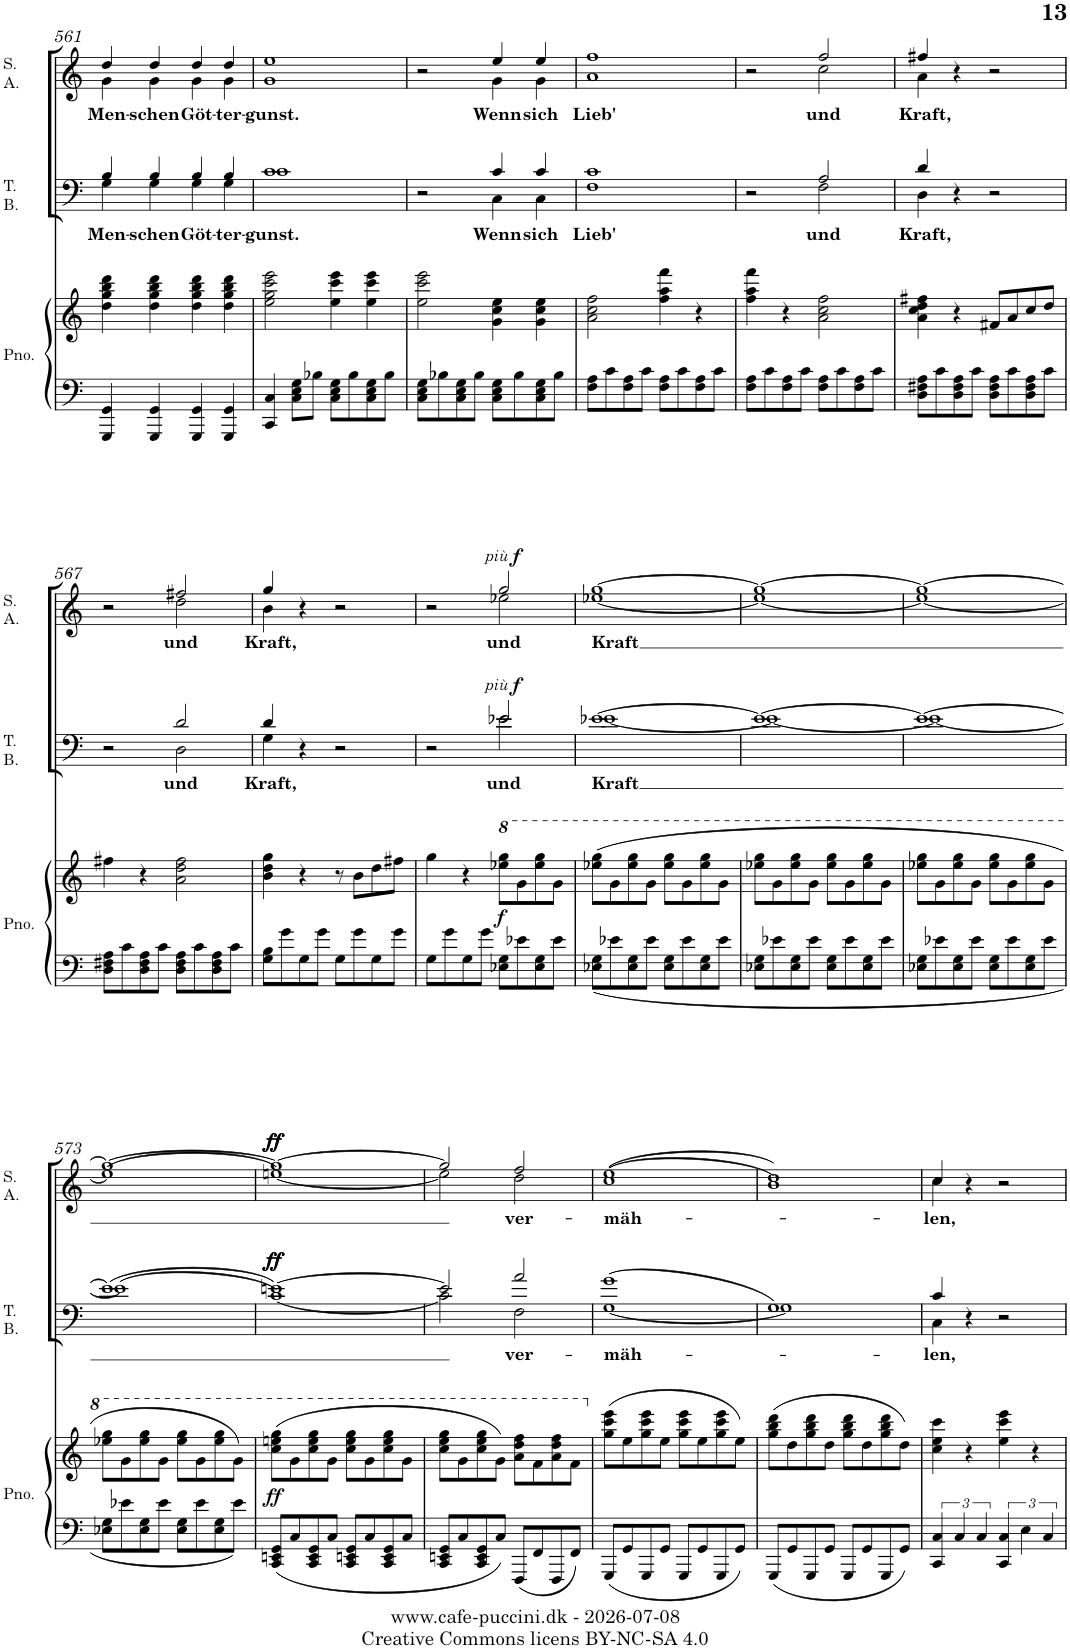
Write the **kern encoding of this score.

**kern	**kern	**dynam	**kern	**text	**dynam	**kern	**text	**dynam
*part3	*part3	*part3	*part2	*part2	*part2	*part1	*part1	*part1
*staff4	*staff3	*staff3/4	*staff2	*staff2	*staff2	*staff1	*staff1	*staff1
*I"Piano	*	*	*I"Tenor Bass	*	*	*I"Soprano Alto	*	*
*I'Pno.	*	*	*I'T. B.	*	*	*I'S. A.	*	*
!!LO:PB:g=z
*clefF4	*clefG2	*	*clefF4	*	*	*clefG2	*	*
*k[]	*k[]	*	*k[]	*	*	*k[]	*	*
*M2/2	*M2/2	*	*M2/2	*	*	*M2/2	*	*
*met(c|)	*met(c|)	*	*met(c|)	*	*	*met(c|)	*	*
=561	=561	=561	=561	=561	=561	=561	=561	=561
!	!	!	!	!LO:LY:b	!	!	!LO:LY:b	!
*	*	*	*^	*	*	*^	*	*
4GGG/ 4GG/	4dd\ 4gg\ 4bb\ 4ddd\	.	4B/	4G\	Men-	.	4dd/	4g\	Men-	.
!	!	!	!	!	!LO:LY:b	!	!	!	!LO:LY:b	!
4GGG/ 4GG/	4dd\ 4gg\ 4bb\ 4ddd\	.	4B/	4G\	-schen	.	4dd/	4g\	-schen	.
!	!	!	!	!	!LO:LY:b	!	!	!	!LO:LY:b	!
4GGG/ 4GG/	4dd\ 4gg\ 4bb\ 4ddd\	.	4B/	4G\	Göt-	.	4dd/	4g\	Göt-	.
!	!	!	!	!	!LO:LY:b	!	!	!	!LO:LY:b	!
4GGG/ 4GG/	4dd\ 4gg\ 4bb\ 4ddd\	.	4B/	4G\	-ter-	.	4dd/	4g\	-ter-	.
=562	=562	=562	=562	=562	=562	=562	=562	=562	=562	=562
!	!	!	!	!	!LO:LY:b	!	!	!	!LO:LY:b	!
4CC/ 4C/	2ee\ 2gg\ 2ccc\ 2eee\	.	1c	1c	-gunst.	.	1ee	1g	-gunst.	.
8C\ 8E\ 8G\L	.	.	.	.	.	.	.	.	.	.
8B-X\J	.	.	.	.	.	.	.	.	.	.
8C\ 8E\ 8G\L	4ee\ 4ccc\ 4eee\	.	.	.	.	.	.	.	.	.
8B-\	.	.	.	.	.	.	.	.	.	.
8C\ 8E\ 8G\	4ee\ 4ccc\ 4eee\	.	.	.	.	.	.	.	.	.
8B-\J	.	.	.	.	.	.	.	.	.	.
=563	=563	=563	=563	=563	=563	=563	=563	=563	=563	=563
8C\ 8E\ 8G\L	2ee\ 2ccc\ 2eee\	.	2r	2ryy	.	.	2r	2ryy	.	.
8B-X\	.	.	.	.	.	.	.	.	.	.
8C\ 8E\ 8G\	.	.	.	.	.	.	.	.	.	.
8B-\J	.	.	.	.	.	.	.	.	.	.
!	!	!	!	!	!LO:LY:b	!	!	!	!LO:LY:b	!
8C\ 8E\ 8G\L	4g\ 4cc\ 4ee\	.	4c/	4C\	Wenn	.	4ee/	4g\	Wenn	.
8B-\	.	.	.	.	.	.	.	.	.	.
!	!	!	!	!	!LO:LY:b	!	!	!	!LO:LY:b	!
8C\ 8E\ 8G\	4g\ 4cc\ 4ee\	.	4c/	4C\	sich	.	4ee/	4g\	sich	.
8B-\J	.	.	.	.	.	.	.	.	.	.
=564	=564	=564	=564	=564	=564	=564	=564	=564	=564	=564
!	!	!	!	!	!LO:LY:b	!	!	!	!LO:LY:b	!
8F\ 8A\L	2a\ 2cc\ 2ff\	.	1c	1F	Lieb'	.	1ff	1a	Lieb'	.
8c\	.	.	.	.	.	.	.	.	.	.
8F\ 8A\	.	.	.	.	.	.	.	.	.	.
8c\J	.	.	.	.	.	.	.	.	.	.
8F\ 8A\L	4ff\ 4aa\ 4fff\	.	.	.	.	.	.	.	.	.
8c\	.	.	.	.	.	.	.	.	.	.
8F\ 8A\	4r	.	.	.	.	.	.	.	.	.
8c\J	.	.	.	.	.	.	.	.	.	.
=565	=565	=565	=565	=565	=565	=565	=565	=565	=565	=565
8F\ 8A\L	4ff\ 4aa\ 4fff\	.	2r	2ryy	.	.	2r	2ryy	.	.
8c\	.	.	.	.	.	.	.	.	.	.
8F\ 8A\	4r	.	.	.	.	.	.	.	.	.
8c\J	.	.	.	.	.	.	.	.	.	.
!	!	!	!	!	!LO:LY:b	!	!	!	!LO:LY:b	!
8F\ 8A\L	2a\ 2cc\ 2ff\	.	2A/	2F\	und	.	2ff/	2cc\	und	.
8c\	.	.	.	.	.	.	.	.	.	.
8F\ 8A\	.	.	.	.	.	.	.	.	.	.
8c\J	.	.	.	.	.	.	.	.	.	.
=566	=566	=566	=566	=566	=566	=566	=566	=566	=566	=566
!	!	!	!	!	!LO:LY:b	!	!	!	!LO:LY:b	!
8D\ 8F#X\ 8A\L	4a\ 4cc\ 4dd\ 4ff#X\	.	4d/	4D\	Kraft,	.	4ff#X/	4a\	Kraft,	.
8c\	.	.	.	.	.	.	.	.	.	.
8D\ 8F#\ 8A\	4r	.	4r	4ryy	.	.	4r	4ryy	.	.
8c\J	.	.	.	.	.	.	.	.	.	.
8D\ 8F#\ 8A\L	8f#X/L	.	2r	2ryy	.	.	2r	2ryy	.	.
8c\	8a/	.	.	.	.	.	.	.	.	.
8D\ 8F#\ 8A\	8cc/	.	.	.	.	.	.	.	.	.
8c\J	8dd/J	.	.	.	.	.	.	.	.	.
!!LO:LB:g=z	!!
=567	=567	=567	=567	=567	=567	=567	=567	=567	=567	=567
8D\ 8F#X\ 8A\L	4ff#X\	.	2r	2ryy	.	.	2r	2ryy	.	.
8c\	.	.	.	.	.	.	.	.	.	.
8D\ 8F#\ 8A\	4r	.	.	.	.	.	.	.	.	.
8c\J	.	.	.	.	.	.	.	.	.	.
!	!	!	!	!	!LO:LY:b	!	!	!	!LO:LY:b	!
8D\ 8F#\ 8A\L	2a\ 2dd\ 2ff#\	.	2d/	2D\	und	.	2ff#X/	2dd\	und	.
8c\	.	.	.	.	.	.	.	.	.	.
8D\ 8F#\ 8A\	.	.	.	.	.	.	.	.	.	.
8c\J	.	.	.	.	.	.	.	.	.	.
=568	=568	=568	=568	=568	=568	=568	=568	=568	=568	=568
!	!	!	!	!	!LO:LY:b	!	!	!	!LO:LY:b	!
8G\ 8B\L	4b\ 4dd\ 4gg\	.	4d/	4G\	Kraft,	.	4gg/	4b\	Kraft,	.
8g\	.	.	.	.	.	.	.	.	.	.
8G\	4r	.	4r	4ryy	.	.	4r	4ryy	.	.
8g\J	.	.	.	.	.	.	.	.	.	.
8G\L	8r	.	2r	2ryy	.	.	2r	2ryy	.	.
8g\	8b\L	.	.	.	.	.	.	.	.	.
8G\	8dd\	.	.	.	.	.	.	.	.	.
8g\J	8ff#X\J	.	.	.	.	.	.	.	.	.
=569	=569	=569	=569	=569	=569	=569	=569	=569	=569	=569
8G\L	4gg\	.	2r	2ryy	.	.	2r	2ryy	.	.
8g\	.	.	.	.	.	.	.	.	.	.
8G\	4r	.	.	.	.	.	.	.	.	.
8g\J	.	.	.	.	.	.	.	.	.	.
*	*8va	*	*	*	*	*	*	*	*	*
!	!	!LO:DY:b	!	!	!LO:LY:b	!LO:DY:a	!	!	!LO:LY:b	!
!	!	!	!	!	!	!LO:DY:n=1:a	!	!	!	!LO:DY:a
!	!	!	!	!	!	!	!	!	!	!LO:DY:n=1:a
8E-X\ 8G\L	8eee-X\ 8ggg\L	f	2e-X/	2e-\	und	other-dynamics f	2gg/	2ee-X\	und	other-dynamics f
8e-X\	8gg\	.	.	.	.	.	.	.	.	.
8E-\ 8G\	8eee-\ 8ggg\	.	.	.	.	.	.	.	.	.
8e-\J	8gg\J	.	.	.	.	.	.	.	.	.
=570	=570	=570	=570	=570	=570	=570	=570	=570	=570	=570
!	!	!	!	!	!LO:LY:b	!	!	!	!LO:LY:b	!
8E-X\ 8G\L	(8eee-X\ 8ggg\L	.	[1e-X	[1e-	Kraft	.	[1gg	[1ee-X	Kraft	.
8e-X\	8gg\	.	.	.	.	.	.	.	.	.
8E-\ 8G\	8eee-\ 8ggg\	.	.	.	.	.	.	.	.	.
8e-\J	8gg\J	.	.	.	.	.	.	.	.	.
8E-\ 8G\L	8eee-\ 8ggg\L	.	.	.	.	.	.	.	.	.
8e-\	8gg\	.	.	.	.	.	.	.	.	.
8E-\ 8G\	8eee-\ 8ggg\	.	.	.	.	.	.	.	.	.
8e-\J	8gg\J	.	.	.	.	.	.	.	.	.
=571	=571	=571	=571	=571	=571	=571	=571	=571	=571	=571
8E-X\ 8G\L	8eee-X\ 8ggg\L	.	1e-_	1e-_	.	.	1gg_	1ee-_	.	.
8e-X\	8gg\	.	.	.	.	.	.	.	.	.
8E-\ 8G\	8eee-\ 8ggg\	.	.	.	.	.	.	.	.	.
8e-\J	8gg\J	.	.	.	.	.	.	.	.	.
8E-\ 8G\L	8eee-\ 8ggg\L	.	.	.	.	.	.	.	.	.
8e-\	8gg\	.	.	.	.	.	.	.	.	.
8E-\ 8G\	8eee-\ 8ggg\	.	.	.	.	.	.	.	.	.
8e-\J	8gg\J	.	.	.	.	.	.	.	.	.
=572	=572	=572	=572	=572	=572	=572	=572	=572	=572	=572
8E-X\ 8G\L	8eee-X\ 8ggg\L	.	1e-_	1e-_	.	.	1gg_	1ee-_	.	.
8e-X\	8gg\	.	.	.	.	.	.	.	.	.
8E-\ 8G\	8eee-\ 8ggg\	.	.	.	.	.	.	.	.	.
8e-\J	8gg\J	.	.	.	.	.	.	.	.	.
8E-\ 8G\L	8eee-\ 8ggg\L	.	.	.	.	.	.	.	.	.
8e-\	8gg\	.	.	.	.	.	.	.	.	.
8E-\ 8G\	8eee-\ 8ggg\	.	.	.	.	.	.	.	.	.
8e-\J	8gg\J	.	.	.	.	.	.	.	.	.
!!LO:LB:g=z	!!
=573	=573	=573	=573	=573	=573	=573	=573	=573	=573	=573
8E-X\ 8G\L	8eee-X\ 8ggg\L	.	(>1e-]	(>1e-]	.	.	1gg_	(>1ee-]	.	.
8e-X\	8gg\	.	.	.	.	.	.	.	.	.
8E-\ 8G\	8eee-\ 8ggg\	.	.	.	.	.	.	.	.	.
8e-\J	8gg\J	.	.	.	.	.	.	.	.	.
8E-\ 8G\L	8eee-\ 8ggg\L	.	.	.	.	.	.	.	.	.
8e-\	8gg\	.	.	.	.	.	.	.	.	.
8E-\ 8G\	8eee-\ 8ggg\	.	.	.	.	.	.	.	.	.
8e-\J	8gg\J)	.	.	.	.	.	.	.	.	.
=574	=574	=574	=574	=574	=574	=574	=574	=574	=574	=574
!	!	!LO:DY:b	!	!	!	!LO:DY:a	!	!	!	!
!	!	!	!	!	!	!LO:DY:n=1:a	!	!	!	!
!	!	!	!	!	!	!LO:DY:n=2:a	!	!	!	!LO:DY:a
!	!	!	!	!	!	!	!	!	!	!LO:DY:n=1:a
!	!	!	!	!	!	!	!	!	!	!LO:DY:n=2:a
8CC/ 8EEn/ 8GG/L	(8ccc\ 8eeen\ 8ggg\L	ff	[1en)	[1c)	.	ff ff ff	1gg_	[1een)	.	ff ff ff
8C/	8gg\	.	.	.	.	.	.	.	.	.
8CC/ 8EE/ 8GG/	8ccc\ 8eee\ 8ggg\	.	.	.	.	.	.	.	.	.
8C/J	8gg\J	.	.	.	.	.	.	.	.	.
8CC/ 8EEn/ 8GG/L	8ccc\ 8eee\ 8ggg\L	.	.	.	.	.	.	.	.	.
8C/	8gg\	.	.	.	.	.	.	.	.	.
8CC/ 8EE/ 8GG/	8ccc\ 8eee\ 8ggg\	.	.	.	.	.	.	.	.	.
8C/J	8gg\J	.	.	.	.	.	.	.	.	.
=575	=575	=575	=575	=575	=575	=575	=575	=575	=575	=575
8CC/ 8EEn/ 8GG/L	8ccc\ 8eee\ 8ggg\L	.	2e/]	2c\]	.	.	2gg/]	2ee\]	.	.
8C/	8gg\	.	.	.	.	.	.	.	.	.
8CC/ 8EE/ 8GG/	8ccc\ 8eee\ 8ggg\	.	.	.	.	.	.	.	.	.
8C/J	8gg\J)	.	.	.	.	.	.	.	.	.
!	!	!	!	!	!LO:LY:b	!	!	!	!LO:LY:b	!
8FFF/L	8aa\ 8ddd\ 8fff\L	.	2a/	2F\	ver-	.	2ff/	2dd\	ver-	.
8FF/	8ff\	.	.	.	.	.	.	.	.	.
8FFF/	8aa\ 8ddd\ 8fff\	.	.	.	.	.	.	.	.	.
8FF/J	8ff\J	.	.	.	.	.	.	.	.	.
=576	=576	=576	=576	=576	=576	=576	=576	=576	=576	=576
*	*X8va	*	*	*	*	*	*	*	*	*
!	!	!	!	!	!LO:LY:b	!	!	!	!LO:LY:b	!
8GGG/L	(8gg\ 8ccc\ 8eee\L	.	(>1g	[1G	-mäh-	.	(>1ee	(>1cc	-mäh-	.
8GG/	8ee\	.	.	.	.	.	.	.	.	.
8GGG/	8gg\ 8ccc\ 8eee\	.	.	.	.	.	.	.	.	.
8GG/J	8ee\J	.	.	.	.	.	.	.	.	.
8GGG/L	8gg\ 8ccc\ 8eee\L	.	.	.	.	.	.	.	.	.
8GG/	8ee\	.	.	.	.	.	.	.	.	.
8GGG/	8gg\ 8ccc\ 8eee\	.	.	.	.	.	.	.	.	.
8GG/J	8ee\J)	.	.	.	.	.	.	.	.	.
=577	=577	=577	=577	=577	=577	=577	=577	=577	=577	=577
8GGG/L	(8gg\ 8bb\ 8ddd\L	.	1G)	1G]	.	.	1dd)	1b)	.	.
8GG/	8dd\	.	.	.	.	.	.	.	.	.
8GGG/	8gg\ 8bb\ 8ddd\	.	.	.	.	.	.	.	.	.
8GG/J	8dd\J	.	.	.	.	.	.	.	.	.
8GGG/L	8gg\ 8bb\ 8ddd\L	.	.	.	.	.	.	.	.	.
8GG/	8dd\	.	.	.	.	.	.	.	.	.
8GGG/	8gg\ 8bb\ 8ddd\	.	.	.	.	.	.	.	.	.
8GG/J	8dd\J)	.	.	.	.	.	.	.	.	.
=578	=578	=578	=578	=578	=578	=578	=578	=578	=578	=578
!	!	!	!	!	!LO:LY:b	!	!	!	!LO:LY:b	!
6CC/ 6C/	4cc\ 4ee\ 4ccc\	.	4c/	4C\	-len,	.	4cc/	4cc\	-len,	.
6C/	.	.	.	.	.	.	.	.	.	.
.	4r	.	4r	4ryy	.	.	4r	4ryy	.	.
6C/	.	.	.	.	.	.	.	.	.	.
6CC/ 6C/	4ee\ 4ccc\ 4eee\	.	2r	2ryy	.	.	2r	2ryy	.	.
6E\	.	.	.	.	.	.	.	.	.	.
.	4r	.	.	.	.	.	.	.	.	.
6C/	.	.	.	.	.	.	.	.	.	.
*	*	*	*v	*v	*	*	*	*	*	*
*	*	*	*	*	*	*v	*v	*	*
=	=	=	=	=	=	=	=	=
*-	*-	*-	*-	*-	*-	*-	*-	*-
